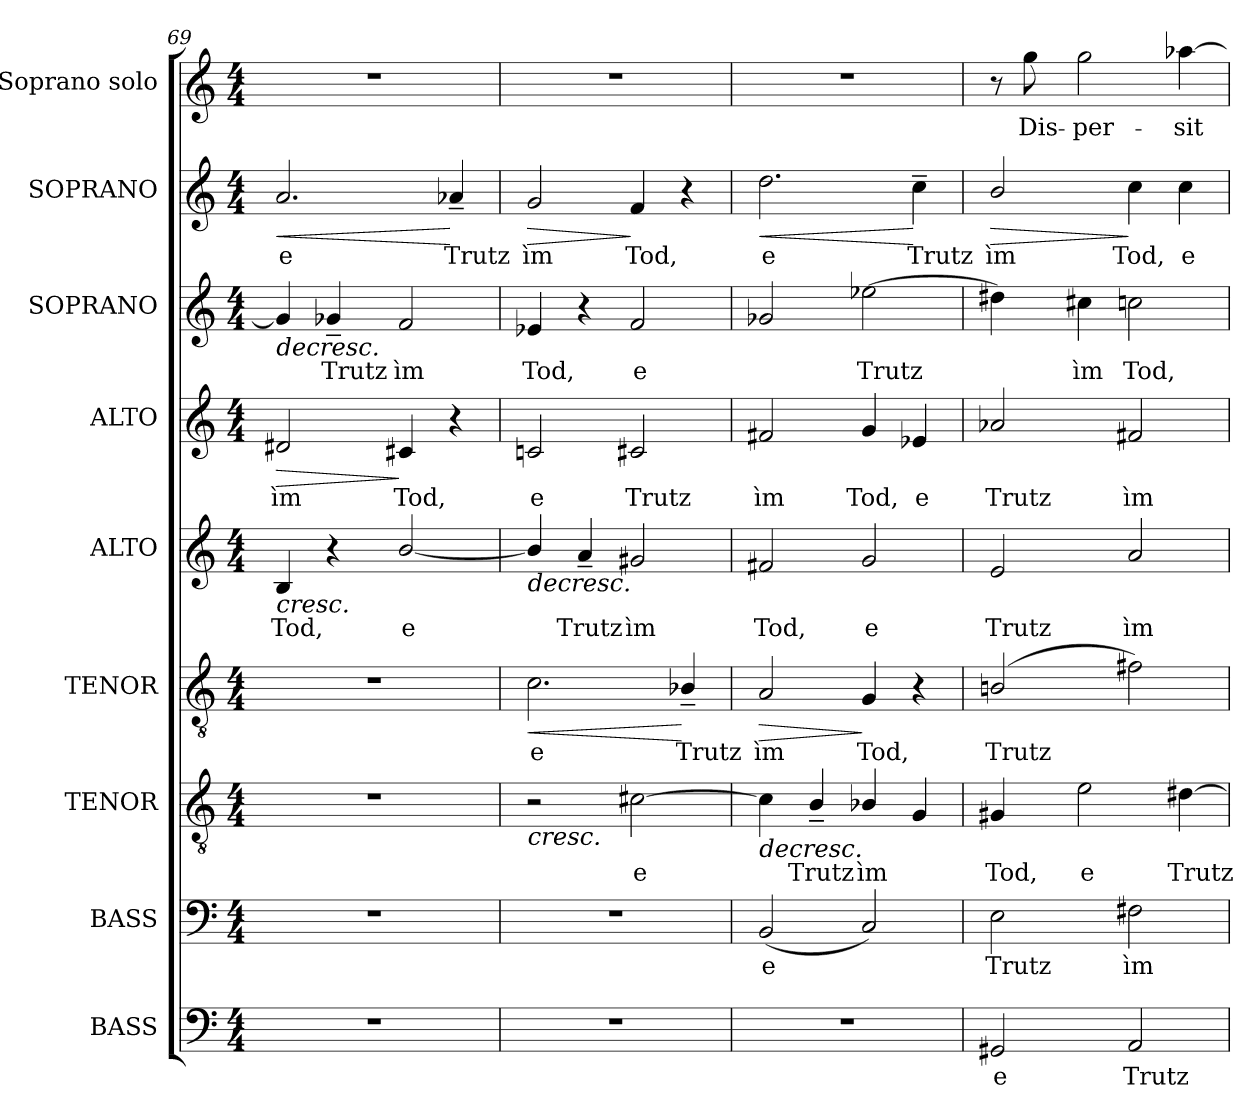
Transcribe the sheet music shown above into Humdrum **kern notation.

**kern	**text	**kern	**text	**kern	**text	**dynam	**kern	**text	**dynam	**kern	**text	**dynam	**kern	**text	**dynam	**kern	**text	**dynam	**kern	**text	**dynam	**kern	**text
*part9	*part9	*part8	*part8	*part7	*part7	*part7	*part6	*part6	*part6	*part5	*part5	*part5	*part4	*part4	*part4	*part3	*part3	*part3	*part2	*part2	*part2	*part1	*part1
*staff9	*staff9	*staff8	*staff8	*staff7	*staff7	*staff7	*staff6	*staff6	*staff6	*staff5	*staff5	*staff5	*staff4	*staff4	*staff4	*staff3	*staff3	*staff3	*staff2	*staff2	*staff2	*staff1	*staff1
*I"BASS	*	*I"BASS	*	*I"TENOR	*	*	*I"TENOR	*	*	*I"ALTO	*	*	*I"ALTO	*	*	*I"SOPRANO	*	*	*I"SOPRANO	*	*	*I"Soprano solo	*
*I'B.	*	*I'B.	*	*I'T.	*	*	*I'T.	*	*	*I'A.	*	*	*I'A.	*	*	*I'S.	*	*	*I'S.	*	*	*I'S.	*
*clefF4	*	*clefF4	*	*clefGv2	*	*	*clefGv2	*	*	*clefG2	*	*	*clefG2	*	*	*clefG2	*	*	*clefG2	*	*	*clefG2	*
*	*	*	*	*ITrd7c12	*	*	*ITrd7c12	*	*	*	*	*	*	*	*	*	*	*	*	*	*	*	*
*k[]	*	*k[]	*	*k[]	*	*	*k[]	*	*	*k[]	*	*	*k[]	*	*	*k[]	*	*	*k[]	*	*	*k[]	*
*M4/4	*	*M4/4	*	*M4/4	*	*	*M4/4	*	*	*M4/4	*	*	*M4/4	*	*	*M4/4	*	*	*M4/4	*	*	*M4/4	*
=69	=69	=69	=69	=69	=69	=69	=69	=69	=69	=69	=69	=69	=69	=69	=69	=69	=69	=69	=69	=69	=69	=69	=69
!	!	!	!	!	!	!	!	!	!	!	!LO:LY:b:color=#000000	!LO:HP:b	!	!	!	!	!	!	!	!	!	!	!
!	!	!	!	!	!	!	!	!	!	!	!	!	!	!LO:LY:b:color=#000000	!LO:HP:b	!	!	!LO:HP:b	!	!	!	!	!
!	!	!	!	!	!	!	!	!	!	!	!	!	!	!	!	!	!	!	!	!LO:LY:b:color=#000000	!LO:HP:b	!	!
1r	.	1r	.	1r	.	.	1r	.	.	4Bi/	Tod,	<	2d#Xi/	ìm	>	4gi/]	.	>	2.ai/	e	<	1r	.
!	!	!	!	!	!	!	!	!	!	!	!	!	!	!	!	!	!LO:LY:b:color=#000000	!	!	!	!	!	!
.	.	.	.	.	.	.	.	.	.	4r	.	.	.	.	.	4g-X~i/	Trutz	.	.	.	.	.	.
!	!	!	!	!	!	!	!	!	!	!	!LO:LY:b:color=#000000	!	!	!	!	!	!	!	!	!	!	!	!
!	!	!	!	!	!	!	!	!	!	!	!	!	!	!LO:LY:b:color=#000000	!	!	!	!	!	!	!	!	!
!	!	!	!	!	!	!	!	!	!	!	!	!	!	!	!	!	!LO:LY:b:color=#000000	!	!	!	!	!	!
.	.	.	.	.	.	.	.	.	.	[<2bi/	e	.	4c#Xi/	Tod,	]	2fi/	ìm	.	.	.	.	.	.
!	!	!	!	!	!	!	!	!	!	!	!	!	!	!	!	!	!	!	!	!LO:LY:b:color=#000000	!	!	!
.	.	.	.	.	.	.	.	.	.	.	.	.	4r	.	.	.	.	.	4a-X~i/	Trutz	[	.	.
=70	=70	=70	=70	=70	=70	=70	=70	=70	=70	=70	=70	=70	=70	=70	=70	=70	=70	=70	=70	=70	=70	=70	=70
!	!	!	!	!	!	!LO:HP:b	!	!	!	!	!	!	!	!	!	!	!	!	!	!	!	!	!
!	!	!	!	!	!	!	!	!LO:LY:b:color=#000000	!LO:HP:b	!	!	!LO:HP:b	!	!	!	!	!	!	!	!	!	!	!
!	!	!	!	!	!	!	!	!	!	!	!	!	!	!LO:LY:b:color=#000000	!	!	!	!	!	!	!	!	!
!	!	!	!	!	!	!	!	!	!	!	!	!	!	!	!	!	!LO:LY:b:color=#000000	!	!	!	!	!	!
!	!	!	!	!	!	!	!	!	!	!	!	!	!	!	!	!	!	!	!	!LO:LY:b:color=#000000	!LO:HP:b	!	!
1r	.	1r	.	2r	.	<	2.Ci\	e	<	4bi/]	.	>	2cni/	e	.	4e-Xi/	Tod,	.	2gi/	ìm	>	1r	.
!	!	!	!	!	!	!	!	!	!	!	!LO:LY:b:color=#000000	!	!	!	!	!	!	!	!	!	!	!	!
.	.	.	.	.	.	.	.	.	.	4a~i/	Trutz	.	.	.	.	4r	.	.	.	.	.	.	.
!	!	!	!	!	!LO:LY:b:color=#000000	!	!	!	!	!	!	!	!	!	!	!	!	!	!	!	!	!	!
!	!	!	!	!	!	!	!	!	!	!	!LO:LY:b:color=#000000	!	!	!	!	!	!	!	!	!	!	!	!
!	!	!	!	!	!	!	!	!	!	!	!	!	!	!LO:LY:b:color=#000000	!	!	!	!	!	!	!	!	!
!	!	!	!	!	!	!	!	!	!	!	!	!	!	!	!	!	!LO:LY:b:color=#000000	!	!	!	!	!	!
!	!	!	!	!	!	!	!	!	!	!	!	!	!	!	!	!	!	!	!	!LO:LY:b:color=#000000	!	!	!
.	.	.	.	[>2C#Xi\	e	.	.	.	.	2g#Xi/	ìm	.	2c#Xi/	Trutz	.	2fi/	e	.	4fi/	Tod,	]	.	.
!	!	!	!	!	!	!	!	!LO:LY:b:color=#000000	!	!	!	!	!	!	!	!	!	!	!	!	!	!	!
.	.	.	.	.	.	.	4BB-X~i/	Trutz	[	.	.	.	.	.	.	.	.	.	4r	.	.	.	.
.	.	.	.	.	.	.	.	.	.	.	.	.	.	.	[	.	.	.	.	.	]	.	.
!!LO:PB:g=z
=71	=71	=71	=71	=71	=71	=71	=71	=71	=71	=71	=71	=71	=71	=71	=71	=71	=71	=71	=71	=71	=71	=71	=71
!	!	!	!LO:LY:b:color=#000000	!	!	!LO:HP:b	!	!	!	!	!	!	!	!	!	!	!	!	!	!	!	!	!
!	!	!	!	!	!	!	!	!LO:LY:b:color=#000000	!LO:HP:b	!	!	!	!	!	!	!	!	!	!	!	!	!	!
!	!	!	!	!	!	!	!	!	!	!	!LO:LY:b:color=#000000	!	!	!	!	!	!	!	!	!	!	!	!
!	!	!	!	!	!	!	!	!	!	!	!	!	!	!LO:LY:b:color=#000000	!	!	!	!	!	!	!	!	!
!	!	!	!	!	!	!	!	!	!	!	!	!	!	!	!	!	!	!	!	!LO:LY:b:color=#000000	!LO:HP:b	!	!
1r	.	(2BBi/	e	4C#i\]	.	>	2AAi/	ìm	>	2f#Xi/	Tod,	.	2f#Xi/	ìm	.	2g-Xi/	.	.	2.ddi\	e	<	1r	.
!	!	!	!	!	!LO:LY:b:color=#000000	!	!	!	!	!	!	!	!	!	!	!	!	!	!	!	!	!	!
.	.	.	.	4BB~i/	Trutz	.	.	.	.	.	.	.	.	.	.	.	.	.	.	.	.	.	.
!	!	!	!	!	!LO:LY:b:color=#000000	!	!	!	!	!	!	!	!	!	!	!	!	!	!	!	!	!	!
!	!	!	!	!	!	!	!	!LO:LY:b:color=#000000	!	!	!	!	!	!	!	!	!	!	!	!	!	!	!
!	!	!	!	!	!	!	!	!	!	!	!LO:LY:b:color=#000000	!	!	!	!	!	!	!	!	!	!	!	!
!	!	!	!	!	!	!	!	!	!	!	!	!	!	!LO:LY:b:color=#000000	!	!	!	!	!	!	!	!	!
!	!	!	!	!	!	!	!	!	!	!	!	!	!	!	!	!	!LO:LY:b:color=#000000	!	!	!	!	!	!
.	.	2Ci/)	.	4BB-Xi/	ìm	.	4GGi/	Tod,	]	2gi/	e	.	4gi/	Tod,	.	[>2ee-Xi\	Trutz	.	.	.	.	.	.
!	!	!	!	!	!	!	!	!	!	!	!	!	!	!LO:LY:b:color=#000000	!	!	!	!	!	!	!	!	!
!	!	!	!	!	!	!	!	!	!	!	!	!	!	!	!	!	!	!	!	!LO:LY:b:color=#000000	!	!	!
.	.	.	.	4GGi/	.	.	4r	.	.	.	.	.	4e-Xi/	e	.	.	.	.	4cc~i\	Trutz	[	.	.
.	.	.	.	.	.	.	.	.	[	.	.	.	.	.	]	.	.	.	.	.	.	.	.
=72	=72	=72	=72	=72	=72	=72	=72	=72	=72	=72	=72	=72	=72	=72	=72	=72	=72	=72	=72	=72	=72	=72	=72
!	!LO:LY:b:color=#000000	!	!	!	!	!	!	!	!	!	!	!	!	!	!	!	!	!	!	!	!	!	!
!	!	!	!LO:LY:b:color=#000000	!	!	!	!	!	!	!	!	!	!	!	!	!	!	!	!	!	!	!	!
!	!	!	!	!	!LO:LY:b:color=#000000	!	!	!	!	!	!	!	!	!	!	!	!	!	!	!	!	!	!
!	!	!	!	!	!	!	!	!LO:LY:b:color=#000000	!	!	!	!	!	!	!	!	!	!	!	!	!	!	!
!	!	!	!	!	!	!	!	!	!	!	!LO:LY:b:color=#000000	!	!	!	!	!	!	!	!	!	!	!	!
!	!	!	!	!	!	!	!	!	!	!	!	!	!	!LO:LY:b:color=#000000	!	!	!	!	!	!	!	!	!
!	!	!	!	!	!	!	!	!	!	!	!	!	!	!	!	!	!	!	!	!LO:LY:b:color=#000000	!LO:HP:b	!	!
2GG#Xi/	e	2Ei\	Trutz	4GG#Xi/	Tod,	.	(2BBni/	Trutz	.	2ei/	Trutz	.	2a-Xi/	Trutz	.	4dd#Xi\]	.	.	2bi/	ìm	>	8r	.
!	!	!	!	!	!	!	!	!	!	!	!	!	!	!	!	!	!	!	!	!	!	!	!LO:LY:b:color=#000000
.	.	.	.	.	.	.	.	.	.	.	.	.	.	.	.	.	.	.	.	.	.	8ggi\	Dis-
!	!	!	!	!	!LO:LY:b:color=#000000	!	!	!	!	!	!	!	!	!	!	!	!	!	!	!	!	!	!
!	!	!	!	!	!	!	!	!	!	!	!	!	!	!	!	!	!LO:LY:b:color=#000000	!	!	!	!	!	!
!	!	!	!	!	!	!	!	!	!	!	!	!	!	!	!	!	!	!	!	!	!	!	!LO:LY:b:color=#000000
.	.	.	.	2Ei\	e	.	.	.	.	.	.	.	.	.	.	4cc#Xi\	ìm	.	.	.	.	2ggi\	-per-
!	!LO:LY:b:color=#000000	!	!	!	!	!	!	!	!	!	!	!	!	!	!	!	!	!	!	!	!	!	!
!	!	!	!LO:LY:b:color=#000000	!	!	!	!	!	!	!	!	!	!	!	!	!	!	!	!	!	!	!	!
!	!	!	!	!	!	!	!	!	!	!	!LO:LY:b:color=#000000	!	!	!	!	!	!	!	!	!	!	!	!
!	!	!	!	!	!	!	!	!	!	!	!	!	!	!LO:LY:b:color=#000000	!	!	!	!	!	!	!	!	!
!	!	!	!	!	!	!	!	!	!	!	!	!	!	!	!	!	!LO:LY:b:color=#000000	!	!	!	!	!	!
!	!	!	!	!	!	!	!	!	!	!	!	!	!	!	!	!	!	!	!	!LO:LY:b:color=#000000	!	!	!
2AAi/	Trutz	2F#Xi\	ìm	.	.	.	2F#Xi\)	.	.	2ai/	ìm	.	2f#Xi/	ìm	.	2ccni\	Tod,	.	4cci\	Tod,	]	.	.
!	!	!	!	!	!LO:LY:b:color=#000000	!	!	!	!	!	!	!	!	!	!	!	!	!	!	!	!	!	!
!	!	!	!	!	!	!	!	!	!	!	!	!	!	!	!	!	!	!	!	!LO:LY:b:color=#000000	!	!	!
!	!	!	!	!	!	!	!	!	!	!	!	!	!	!	!	!	!	!	!	!	!	!	!LO:LY:b:color=#000000
.	.	.	.	[>4D#Xi\	Trutz	.	.	.	.	.	.	.	.	.	.	.	.	.	4cci\	e	.	[>4aa-Xi\	-sit
.	.	.	.	.	.	.	.	.	]	.	.	.	.	.	.	.	.	.	.	.	.	.	.
=	=	=	=	=	=	=	=	=	=	=	=	=	=	=	=	=	=	=	=	=	=	=	=
*-	*-	*-	*-	*-	*-	*-	*-	*-	*-	*-	*-	*-	*-	*-	*-	*-	*-	*-	*-	*-	*-	*-	*-
